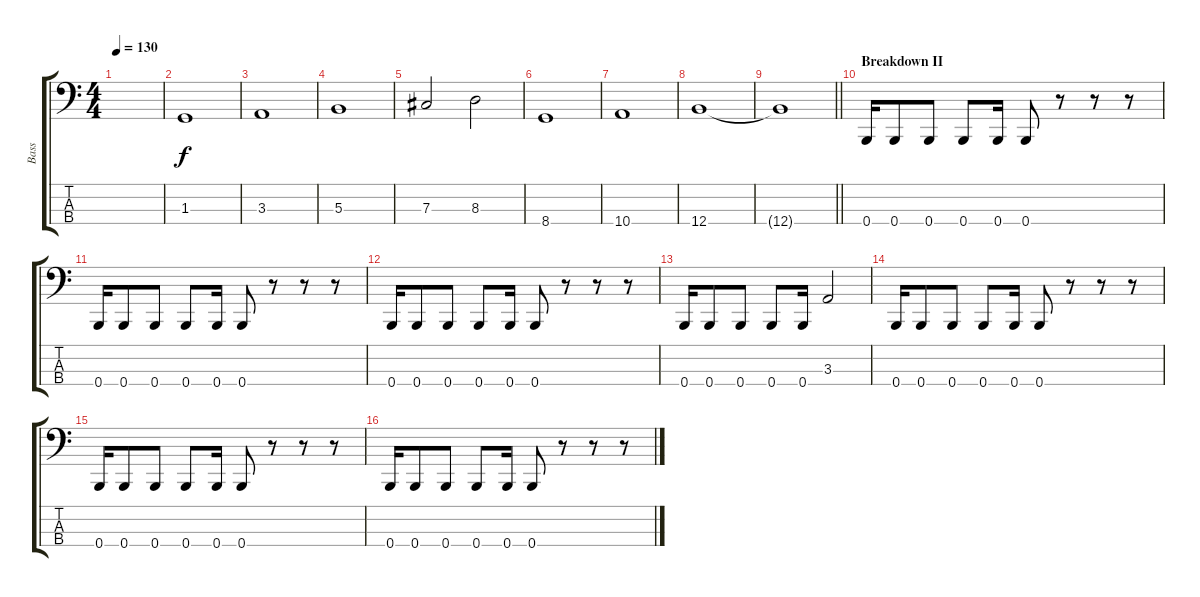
\track ("Bass" "Bass") {instrument electricbasspick}
\staff {score tabs}
\tuning (E2 B1 Gb1 B0) {hide}
\ts (4 4)
\tempo 130
\clef f4
\ks c
|
1.3.1 |
3.3.1 |
5.3.1 |
7.3.2 8.3.2 |
8.4.1 |
10.4.1 |
12.4.1 |
\barLineRight lightlight
12.4{t}.1 |
\section ("" "Breakdown II")
0.4.16 0.4.8 0.4.8 0.4.8 0.4.16 0.4.8 r.8 r.8 r.8 |
0.4.16 0.4.8 0.4.8 0.4.8 0.4.16 0.4.8 r.8 r.8 r.8 |
0.4.16 0.4.8 0.4.8 0.4.8 0.4.16 0.4.8 r.8 r.8 r.8 |
0.4.16 0.4.8 0.4.8 0.4.8 0.4.16 3.3.2 |
0.4.16 0.4.8 0.4.8 0.4.8 0.4.16 0.4.8 r.8 r.8 r.8 |
0.4.16 0.4.8 0.4.8 0.4.8 0.4.16 0.4.8 r.8 r.8 r.8 |
0.4.16 0.4.8 0.4.8 0.4.8 0.4.16 0.4.8 r.8 r.8 r.8
